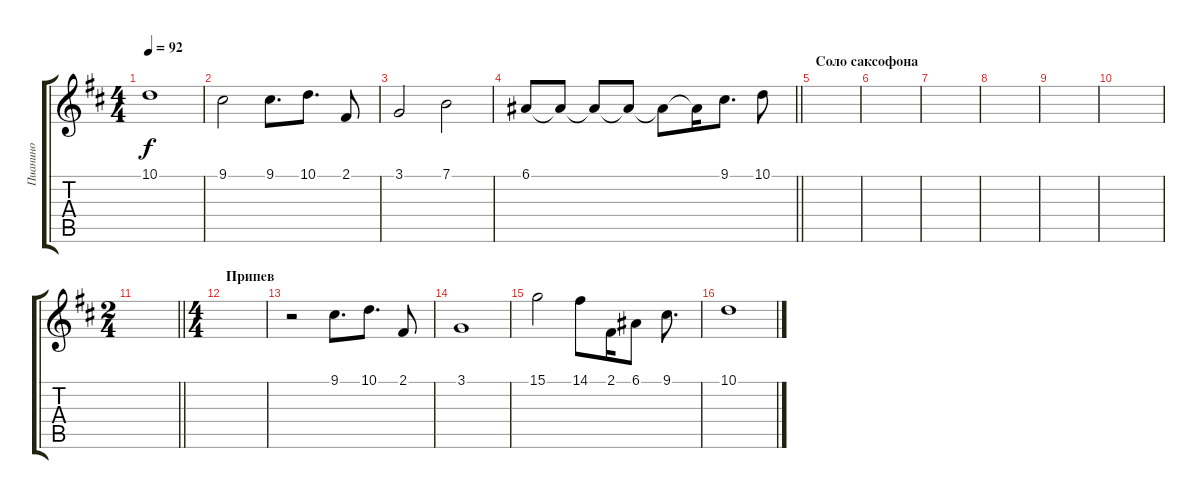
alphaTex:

\track ("Пианино" "Пианино") {instrument acousticgrandpiano}
\staff {score tabs}
\tuning (E4 B3 G3 D3 A2 E2) {hide}
\ts (4 4)
\tempo 92
\clef g2
\ks bminor
10.1.1{dy f} |
9.1.2 9.1.8{d} 10.1.8{d} 2.1.8 |
3.1.2 7.1.2 |
\barLineRight lightlight
6.1.8 6.1{t}.8 6.1{t}.8 6.1{t}.8 6.1{t}.8 6.1{t}.16 9.1.8{d} 10.1.8 |
\section ("" "Соло саксофона")
|
|
|
|
|
|
\ts (2 4)
\barLineRight lightlight
|
\ts (4 4)
\section ("" "Припев")
|
r.2 9.1.8{d} 10.1.8{d} 2.1.8 |
3.1.1 |
15.1.2 14.1.8 2.1.16 6.1.8 9.1.8{d} |
10.1.1
